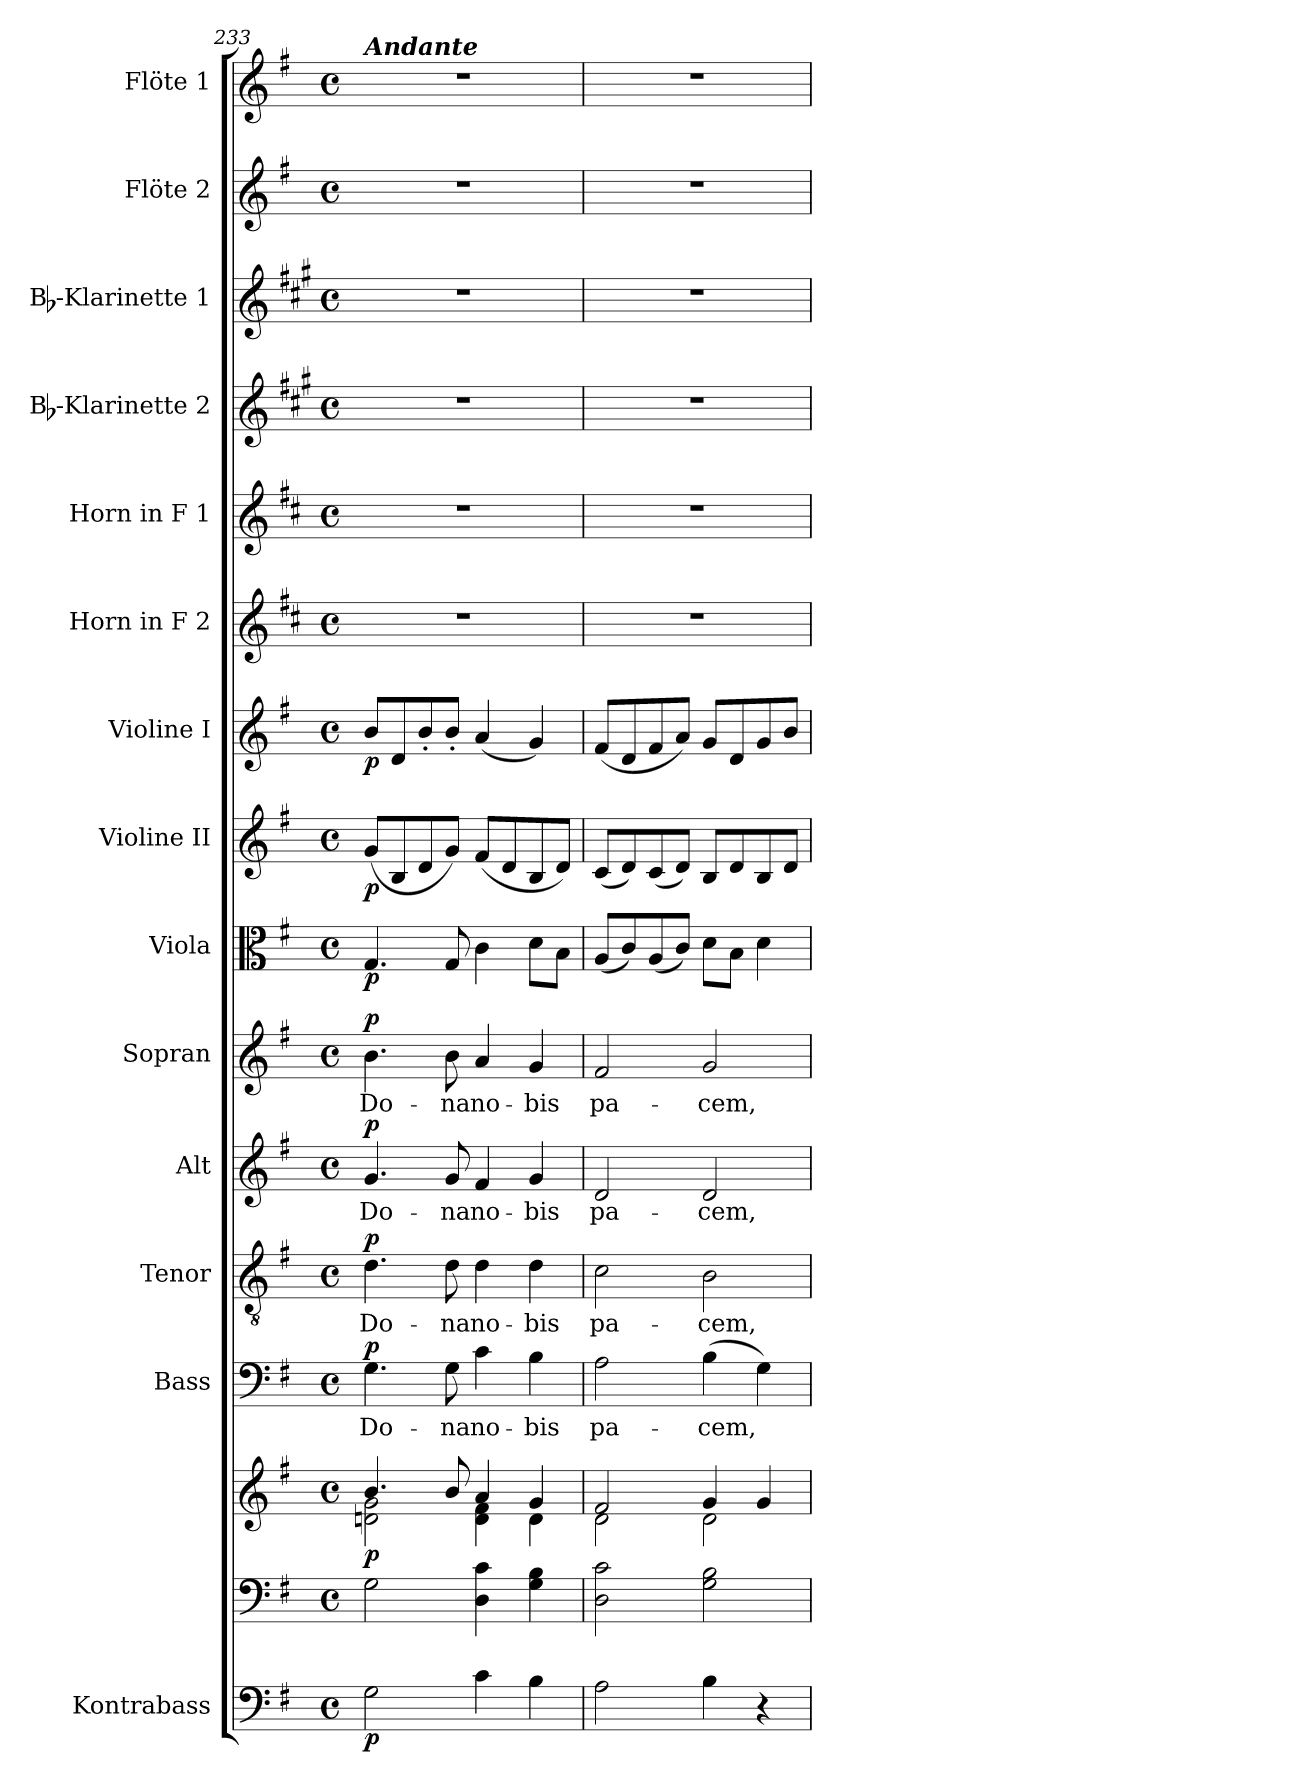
**kern	**dynam	**kern	**kern	**dynam	**kern	**text	**dynam	**kern	**text	**dynam	**kern	**text	**dynam	**kern	**text	**dynam	**kern	**dynam	**kern	**dynam	**kern	**dynam	**kern	**kern	**kern	**kern	**kern	**kern
*part15	*part15	*part14	*part14	*part14	*part13	*part13	*part13	*part12	*part12	*part12	*part11	*part11	*part11	*part10	*part10	*part10	*part9	*part9	*part8	*part8	*part7	*part7	*part6	*part5	*part4	*part3	*part2	*part1
*staff16	*staff16	*staff15	*staff14	*staff14/15	*staff13	*staff13	*staff13	*staff12	*staff12	*staff12	*staff11	*staff11	*staff11	*staff10	*staff10	*staff10	*staff9	*staff9	*staff8	*staff8	*staff7	*staff7	*staff6	*staff5	*staff4	*staff3	*staff2	*staff1
*I"Kontrabass	*	*	*	*	*I"Bass	*	*	*I"Tenor	*	*	*I"Alt	*	*	*I"Sopran	*	*	*I"Viola	*	*I"Violine II	*	*I"Violine I	*	*I"Horn in F 2	*I"Horn in F 1	*I"Bb-Klarinette 2	*I"Bb-Klarinette 1	*I"Flöte 2	*I"Flöte 1
*I'Kb.	*	*	*	*	*I'B.	*	*	*I'T.	*	*	*I'A.	*	*	*I'S.	*	*	*I'Vla.	*	*I'Vl. II	*	*I'Vl. I	*	*I'Horn 2	*I'Horn 1	*I'Bb Kl. 2	*I'Bb Kl. 1	*I'Fl. 2	*I'Fl. 1
!!LO:PB:g=z
*clefF4	*	*clefF4	*clefG2	*	*clefF4	*	*	*clefGv2	*	*	*clefG2	*	*	*clefG2	*	*	*clefC3	*	*clefG2	*	*clefG2	*	*clefG2	*clefG2	*clefG2	*clefG2	*clefG2	*clefG2
*ITrd7c12	*	*	*	*	*	*	*	*	*	*	*	*	*	*	*	*	*	*	*	*	*	*	*ITrd4c7	*ITrd4c7	*ITrd1c2	*ITrd1c2	*	*
*k[f#]	*	*k[f#]	*k[f#]	*	*k[f#]	*	*	*k[f#]	*	*	*k[f#]	*	*	*k[f#]	*	*	*k[f#]	*	*k[f#]	*	*k[f#]	*	*k[f#]	*k[f#]	*k[f#]	*k[f#]	*k[f#]	*k[f#]
*G:	*	*G:	*G:	*	*G:	*	*	*G:	*	*	*G:	*	*	*G:	*	*	*G:	*	*G:	*	*G:	*	*G:	*G:	*G:	*G:	*G:	*G:
*M4/4	*	*M4/4	*M4/4	*	*M4/4	*	*	*M4/4	*	*	*M4/4	*	*	*M4/4	*	*	*M4/4	*	*M4/4	*	*M4/4	*	*M4/4	*M4/4	*M4/4	*M4/4	*M4/4	*M4/4
*met(c)	*	*met(c)	*met(c)	*	*met(c)	*	*	*met(c)	*	*	*met(c)	*	*	*met(c)	*	*	*met(c)	*	*met(c)	*	*met(c)	*	*met(c)	*met(c)	*met(c)	*met(c)	*met(c)	*met(c)
=233	=233	=233	=233	=233	=233	=233	=233	=233	=233	=233	=233	=233	=233	=233	=233	=233	=233	=233	=233	=233	=233	=233	=233	=233	=233	=233	=233	=233
*	*	*	*^	*	*	*	*	*	*	*	*	*	*	*	*	*	*	*	*	*	*	*	*	*	*	*	*	*
!	!	!	!	!	!	!	!	!	!	!	!	!	!	!	!	!	!	!	!	!	!	!	!	!	!	!	!	!	!LO:TX:a:Bi:t=Andante
!	!LO:DY:b	!	!	!	!LO:DY:b	!	!LO:LY:b	!LO:DY:a	!	!LO:LY:b	!LO:DY:a	!	!LO:LY:b	!LO:DY:a	!	!LO:LY:b	!LO:DY:a	!	!LO:DY:b	!	!LO:DY:b	!	!LO:DY:b	!	!	!	!	!	!
2GG\	p	2G\	4.b/	2dn\ 2g\	p	4.G\	Do-	p	4.d\	Do-	p	4.g/	Do-	p	4.b\	Do-	p	4.G/	p	(<8g/L	p	8b/L	p	1r	1r	1r	1r	1r	1r
.	.	.	.	.	.	.	.	.	.	.	.	.	.	.	.	.	.	.	.	8B/	.	8d/	.	.	.	.	.	.	.
.	.	.	.	.	.	.	.	.	.	.	.	.	.	.	.	.	.	.	.	8d/	.	8b'</	.	.	.	.	.	.	.
!	!	!	!	!	!	!	!LO:LY:b	!	!	!LO:LY:b	!	!	!LO:LY:b	!	!	!LO:LY:b	!	!	!	!	!	!	!	!	!	!	!	!	!
.	.	.	8b/	.	.	8G\	-na	.	8d\	-na	.	8g/	-na	.	8b\	-na	.	8G/	.	8g/J)	.	8b'</J	.	.	.	.	.	.	.
!	!	!	!	!	!	!	!LO:LY:b	!	!	!LO:LY:b	!	!	!LO:LY:b	!	!	!LO:LY:b	!	!	!	!	!	!	!	!	!	!	!	!	!
4C\	.	4D\ 4c\	4a/	4d\ 4f#\	.	4c\	no-	.	4d\	no-	.	4f#/	no-	.	4a/	no-	.	4c\	.	(<8f#/L	.	(<4a/	.	.	.	.	.	.	.
.	.	.	.	.	.	.	.	.	.	.	.	.	.	.	.	.	.	.	.	8d/	.	.	.	.	.	.	.	.	.
!	!	!	!	!	!	!	!LO:LY:b	!	!	!LO:LY:b	!	!	!LO:LY:b	!	!	!LO:LY:b	!	!	!	!	!	!	!	!	!	!	!	!	!
4BB\	.	4G\ 4B\	4g/	4d\	.	4B\	-bis	.	4d\	-bis	.	4g/	-bis	.	4g/	-bis	.	8d\L	.	8B/	.	4g/)	.	.	.	.	.	.	.
.	.	.	.	.	.	.	.	.	.	.	.	.	.	.	.	.	.	8B\J	.	8d/J)	.	.	.	.	.	.	.	.	.
=234	=234	=234	=234	=234	=234	=234	=234	=234	=234	=234	=234	=234	=234	=234	=234	=234	=234	=234	=234	=234	=234	=234	=234	=234	=234	=234	=234	=234	=234
!	!	!	!	!	!	!	!LO:LY:b	!	!	!LO:LY:b	!	!	!LO:LY:b	!	!	!LO:LY:b	!	!	!	!	!	!	!	!	!	!	!	!	!
2AA\	.	2D\ 2c\	2f#/	2d\	.	2A\	pa-	.	2c\	pa-	.	2d/	pa-	.	2f#/	pa-	.	(<8A/L	.	(<8c/L	.	(<8f#/L	.	1r	1r	1r	1r	1r	1r
.	.	.	.	.	.	.	.	.	.	.	.	.	.	.	.	.	.	8c/)	.	8d/)	.	8d/	.	.	.	.	.	.	.
.	.	.	.	.	.	.	.	.	.	.	.	.	.	.	.	.	.	(<8A/	.	(<8c/	.	8f#/	.	.	.	.	.	.	.
.	.	.	.	.	.	.	.	.	.	.	.	.	.	.	.	.	.	8c/J)	.	8d/J)	.	8a/J)	.	.	.	.	.	.	.
!	!	!	!	!	!	!	!LO:LY:b	!	!	!LO:LY:b	!	!	!LO:LY:b	!	!	!LO:LY:b	!	!	!	!	!	!	!	!	!	!	!	!	!
4BB\	.	2G\ 2B\	4g/	2d\	.	(>4B\	-cem,	.	2B\	-cem,	.	2d/	-cem,	.	2g/	-cem,	.	8d\L	.	8B/L	.	8g/L	.	.	.	.	.	.	.
.	.	.	.	.	.	.	.	.	.	.	.	.	.	.	.	.	.	8B\J	.	8d/	.	8d/	.	.	.	.	.	.	.
4r	.	.	4g/	.	.	4G\)	.	.	.	.	.	.	.	.	.	.	.	4d\	.	8B/	.	8g/	.	.	.	.	.	.	.
.	.	.	.	.	.	.	.	.	.	.	.	.	.	.	.	.	.	.	.	8d/J	.	8b/J	.	.	.	.	.	.	.
*	*	*	*v	*v	*	*	*	*	*	*	*	*	*	*	*	*	*	*	*	*	*	*	*	*	*	*	*	*	*
=	=	=	=	=	=	=	=	=	=	=	=	=	=	=	=	=	=	=	=	=	=	=	=	=	=	=	=	=
*-	*-	*-	*-	*-	*-	*-	*-	*-	*-	*-	*-	*-	*-	*-	*-	*-	*-	*-	*-	*-	*-	*-	*-	*-	*-	*-	*-	*-
